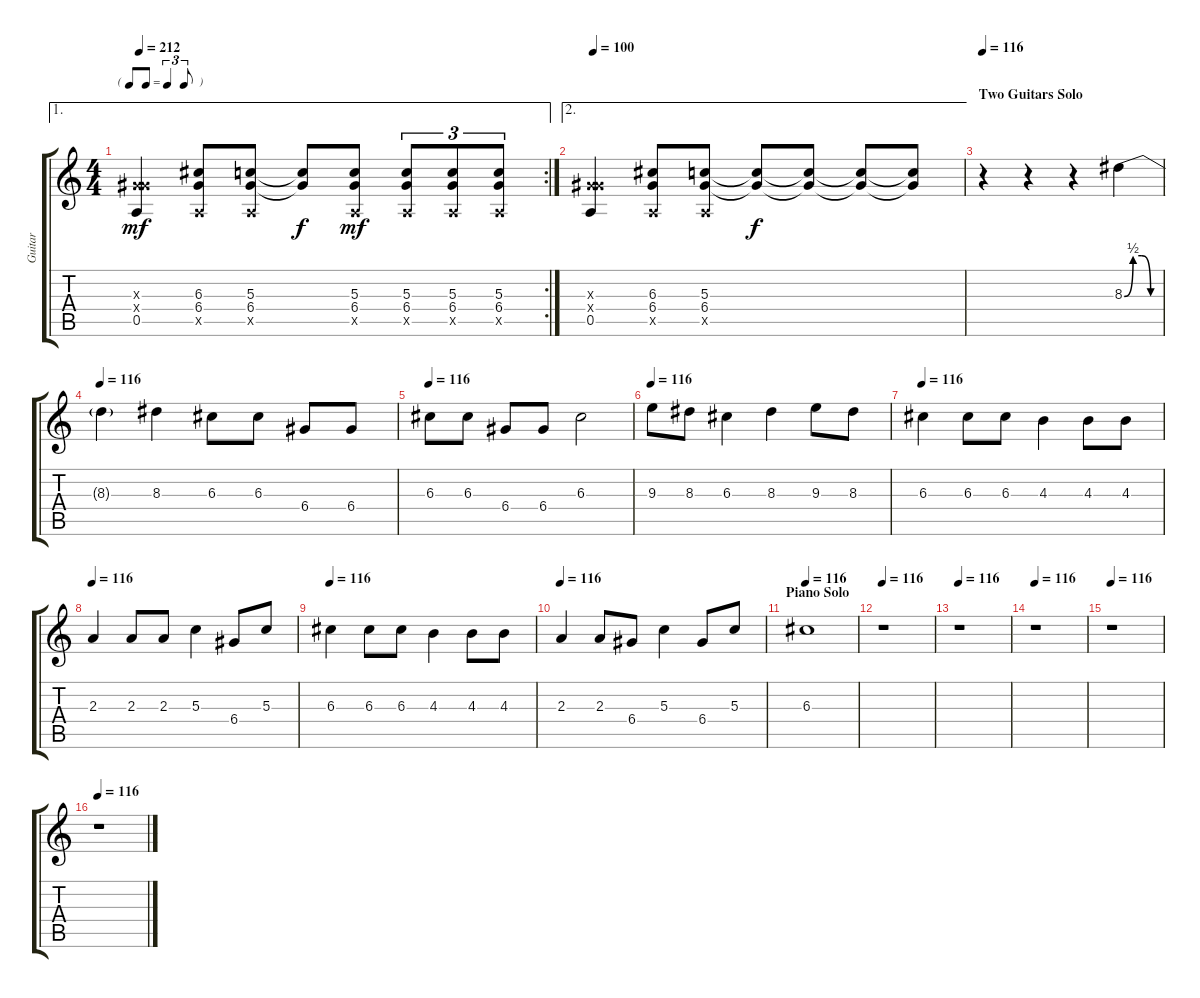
\track ("Guitar" "Guitar") {instrument electricguitarjazz}
\staff {score tabs}
\tuning (E4 B3 G3 D3 A2 E2) {hide}
\ae 1
\rc 2
\ts (4 4)
\tf triplet8th
\tempo 212
\clef g2
\ks c
(0.3{x} 6.4{x} 0.5).4{dy mf} (6.3 6.4 0.5{x}).8 (5.3 6.4 0.5{x}).8 (5.3{t} 6.4{t}).8{dy f} (5.3 6.4 0.5{x}).8{dy mf} (5.3 6.4 0.5{x}).8{tu (3 2)} (5.3 6.4 0.5{x}).8{tu (3 2)} (5.3 6.4 0.5{x}).8{tu (3 2)} |
\ae 2
\tempo 100
(0.3{x} 6.4{x} 0.5).4 (6.3 6.4 0.5{x}).8 (5.3 6.4 0.5{x}).8 (5.3{t} 6.4{t}).8{dy f} (5.3{t} 6.4{t}).8 (5.3{t} 6.4{t}).8 (5.3{t} 6.4{t}).8 |
\section ("" "Two Guitars Solo")
\tempo 116
r.4 r.4 r.4 8.3{be (custom 0 0 15 2 30 2 45 0 60 0)}.4 |
\tempo 116
8.3{t}.4 8.3.4 6.3.8 6.3.8 6.4.8 6.4.8 |
\tempo 116
6.3.8 6.3.8 6.4.8 6.4.8 6.3.2 |
\tempo 116
9.3.8 8.3.8 6.3.4 8.3.4 9.3.8 8.3.8 |
\tempo 116
6.3.4 6.3.8 6.3.8 4.3.4 4.3.8 4.3.8 |
\tempo 116
2.3.4 2.3.8 2.3.8 5.3.4 6.4.8 5.3.8 |
\tempo 116
6.3.4 6.3.8 6.3.8 4.3.4 4.3.8 4.3.8 |
\tempo 116
2.3.4 2.3.8 6.4.8 5.3.4 6.4.8 5.3.8 |
\section ("" "Piano Solo")
\tempo 116
6.3.1 |
\tempo 116
r.1 |
\tempo 116
r.1 |
\tempo 116
r.1 |
\tempo 116
r.1 |
\tempo 116
r.1
